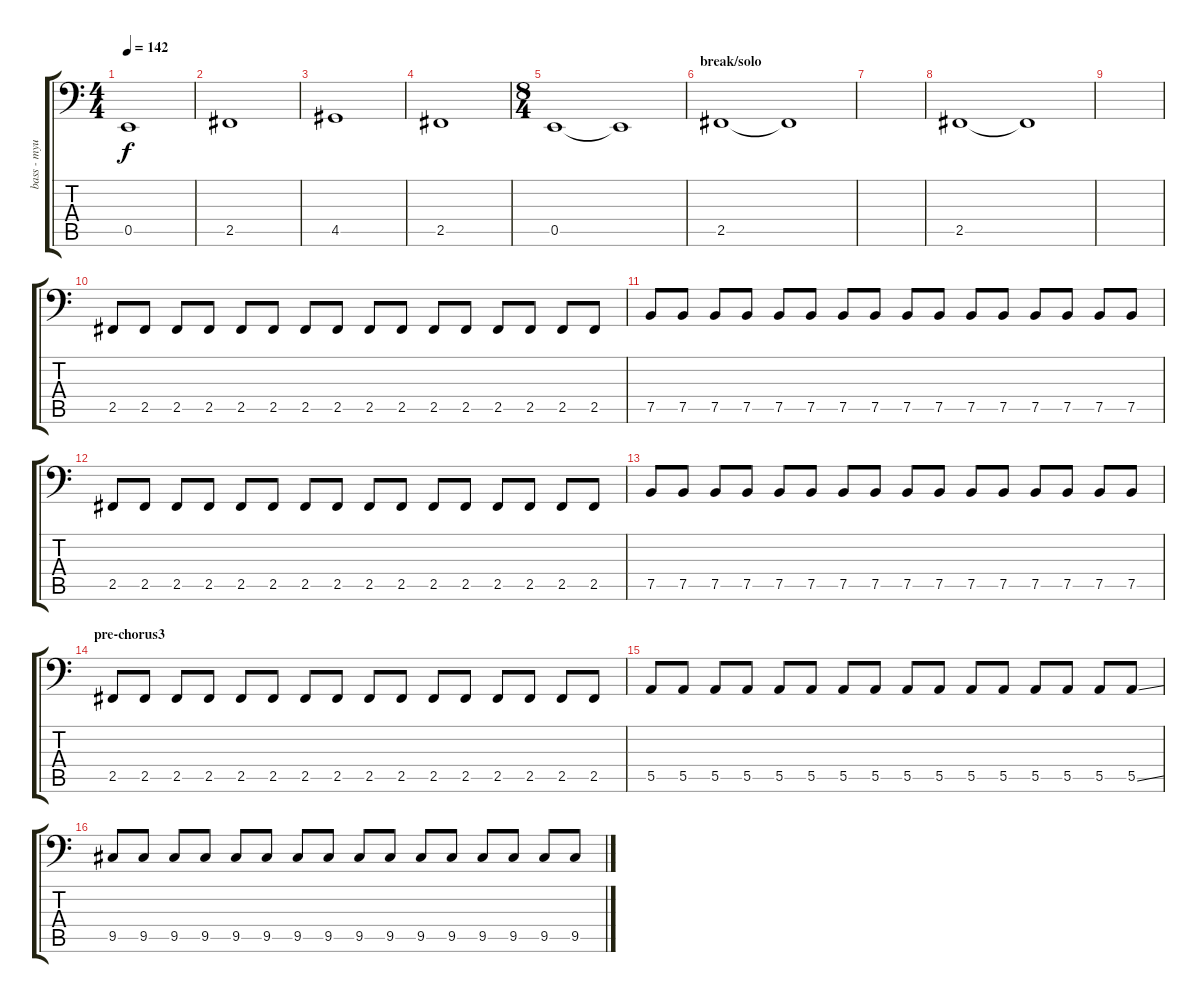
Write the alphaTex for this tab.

\track ("bass - myung" "bass - myu") {instrument electricbassfinger}
\staff {score tabs}
\tuning (C3 G2 D2 A1 E1 B0) {hide}
\ts (4 4)
\tempo 142
\clef f4
\ks c
0.5.1{dy f} |
2.5.1 |
4.5.1 |
2.5.1 |
\ts (8 4)
0.5.1 0.5{t}.1 |
\section ("" "break/solo")
2.5.1 2.5{t}.1 |
|
2.5.1 2.5{t}.1 |
|
2.5.8 2.5.8 2.5.8 2.5.8 2.5.8 2.5.8 2.5.8 2.5.8 2.5.8 2.5.8 2.5.8 2.5.8 2.5.8 2.5.8 2.5.8 2.5.8 |
7.5.8 7.5.8 7.5.8 7.5.8 7.5.8 7.5.8 7.5.8 7.5.8 7.5.8 7.5.8 7.5.8 7.5.8 7.5.8 7.5.8 7.5.8 7.5.8 |
2.5.8 2.5.8 2.5.8 2.5.8 2.5.8 2.5.8 2.5.8 2.5.8 2.5.8 2.5.8 2.5.8 2.5.8 2.5.8 2.5.8 2.5.8 2.5.8 |
7.5.8 7.5.8 7.5.8 7.5.8 7.5.8 7.5.8 7.5.8 7.5.8 7.5.8 7.5.8 7.5.8 7.5.8 7.5.8 7.5.8 7.5.8 7.5.8 |
\section ("" "pre-chorus3")
2.5.8 2.5.8 2.5.8 2.5.8 2.5.8 2.5.8 2.5.8 2.5.8 2.5.8 2.5.8 2.5.8 2.5.8 2.5.8 2.5.8 2.5.8 2.5.8 |
5.5.8 5.5.8 5.5.8 5.5.8 5.5.8 5.5.8 5.5.8 5.5.8 5.5.8 5.5.8 5.5.8 5.5.8 5.5.8 5.5.8 5.5.8 5.5{ss}.8 |
9.5.8 9.5.8 9.5.8 9.5.8 9.5.8 9.5.8 9.5.8 9.5.8 9.5.8 9.5.8 9.5.8 9.5.8 9.5.8 9.5.8 9.5.8 9.5.8
